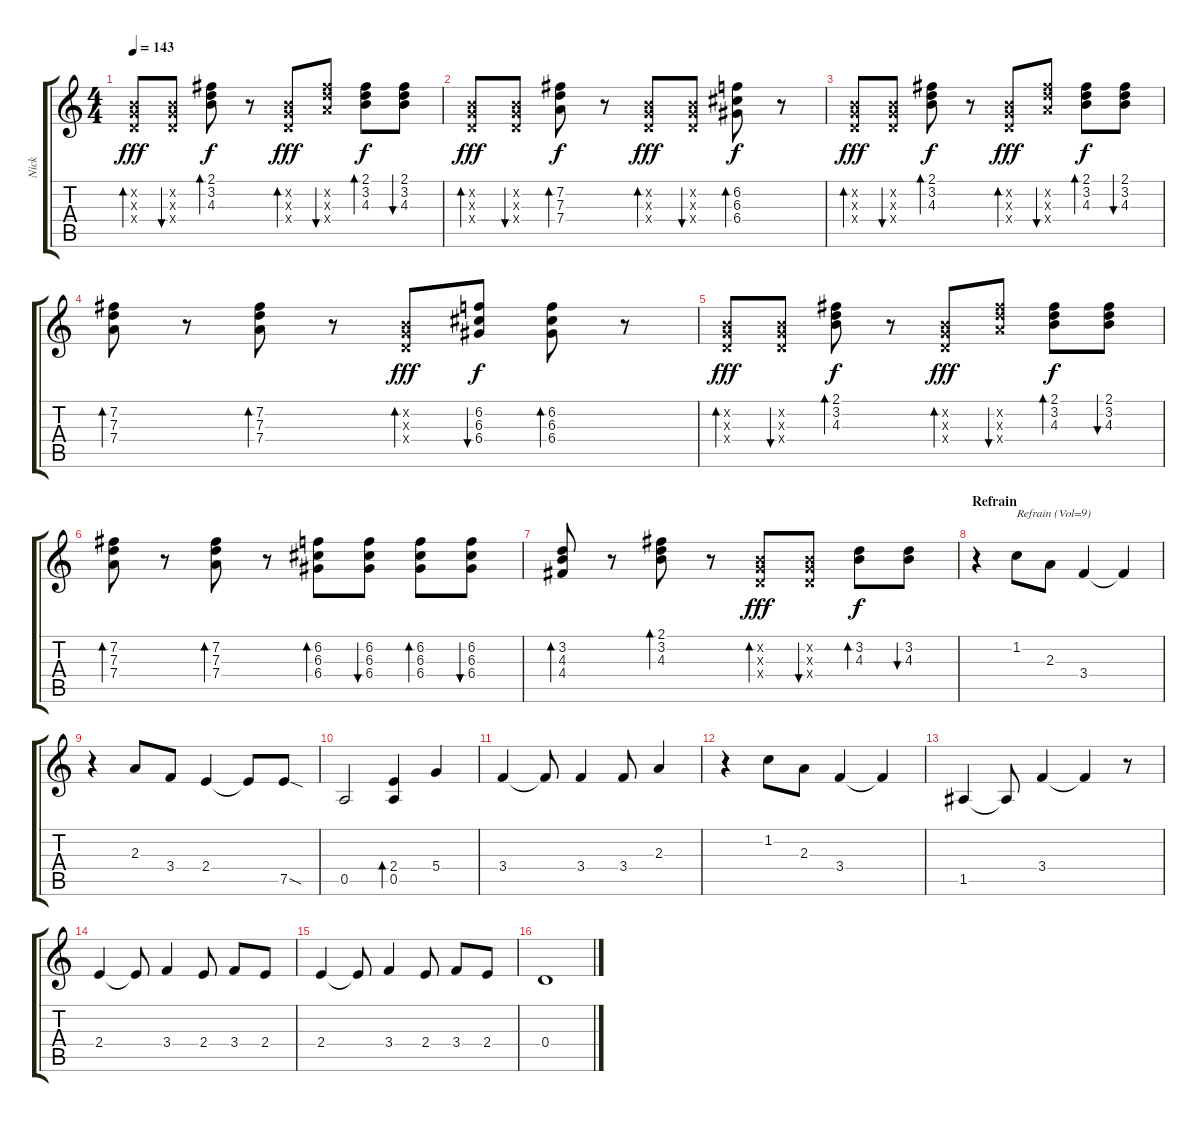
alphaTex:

\track ("Nick" "Nick") {instrument distortionguitar}
\staff {score tabs}
\tuning (E4 B3 G3 D3 A2 E2) {hide}
\ts (4 4)
\tempo 143
\clef g2
\ks c
(0.2{x} 0.3{x} 0.4{x}).8{bd 60 dy fff} (0.2{x} 0.3{x} 0.4{x}).8{bu 60} (2.1 3.2 4.3).8{bd 30 dy f} r.8 (0.2{x} 0.3{x} 0.4{x}).8{bd 30 dy fff} (7.2{x} 7.3{x} 7.4{x}).8{bu 60} (2.1 3.2 4.3).8{bd 30 dy f} (2.1 3.2 4.3).8{bu 30} |
(0.2{x} 0.3{x} 0.4{x}).8{bd 60 dy fff} (0.2{x} 0.3{x} 0.4{x}).8{bu 60} (7.2 7.3 7.4).8{bd 30 dy f} r.8 (0.2{x} 0.3{x} 0.4{x}).8{bd 60 dy fff} (0.2{x} 0.3{x} 0.4{x}).8{bu 60} (6.2 6.3 6.4).8{bd 30 dy f} r.8 |
(0.2{x} 0.3{x} 0.4{x}).8{bd 60 dy fff} (0.2{x} 0.3{x} 0.4{x}).8{bu 60} (2.1 3.2 4.3).8{bd 30 dy f} r.8 (0.2{x} 0.3{x} 0.4{x}).8{bd 30 dy fff} (7.2{x} 7.3{x} 7.4{x}).8{bu 60} (2.1 3.2 4.3).8{bd 30 dy f} (2.1 3.2 4.3).8{bu 30} |
(7.2 7.3 7.4).8{bd 30} r.8 (7.2 7.3 7.4).8{bd 30} r.8 (0.2{x} 0.3{x} 0.4{x}).8{bd 60 dy fff} (6.2 6.3 6.4).8{bu 30 dy f} (6.2 6.3 6.4).8{bd 30} r.8 |
(0.2{x} 0.3{x} 0.4{x}).8{bd 60 dy fff} (0.2{x} 0.3{x} 0.4{x}).8{bu 60} (2.1 3.2 4.3).8{bd 30 dy f} r.8 (0.2{x} 0.3{x} 0.4{x}).8{bd 30 dy fff} (7.2{x} 7.3{x} 7.4{x}).8{bu 60} (2.1 3.2 4.3).8{bd 30 dy f} (2.1 3.2 4.3).8{bu 30} |
(7.2 7.3 7.4).8{bd 30} r.8 (7.2 7.3 7.4).8{bd 30} r.8 (6.2 6.3 6.4).8{bd 30} (6.2 6.3 6.4).8{bu 30} (6.2 6.3 6.4).8{bd 30} (6.2 6.3 6.4).8{bu 30} |
(3.2 4.3 4.4).8{bd 30} r.8 (2.1 3.2 4.3).8{bd 30} r.8 (0.2{x} 0.3{x} 0.4{x}).8{bd 60 dy fff} (0.2{x} 0.3{x} 0.4{x}).8{bu 60} (3.2 4.3).8{bd 30 dy f} (3.2 4.3).8{bu 30} |
\section ("" "Refrain")
r.4 1.2.8{txt "Refrain (Vol=9)" volume 9} 2.3.8 3.4.4 3.4{t}.4 |
r.4 2.3.8 3.4.8 2.4.4 2.4{t}.8 7.5{sod}.8 |
0.5.2 (2.4 0.5).4{bd 60} 5.4.4 |
3.4.4 3.4{t}.8 3.4.4 3.4.8 2.3.4 |
r.4 1.2.8 2.3.8 3.4.4 3.4{t}.4 |
1.5.4 1.5{t}.8 3.4.4 3.4{t}.4 r.8 |
2.4.4 2.4{t}.8 3.4.4 2.4.8 3.4.8 2.4.8 |
2.4.4 2.4{t}.8 3.4.4 2.4.8 3.4.8 2.4.8 |
0.4.1
